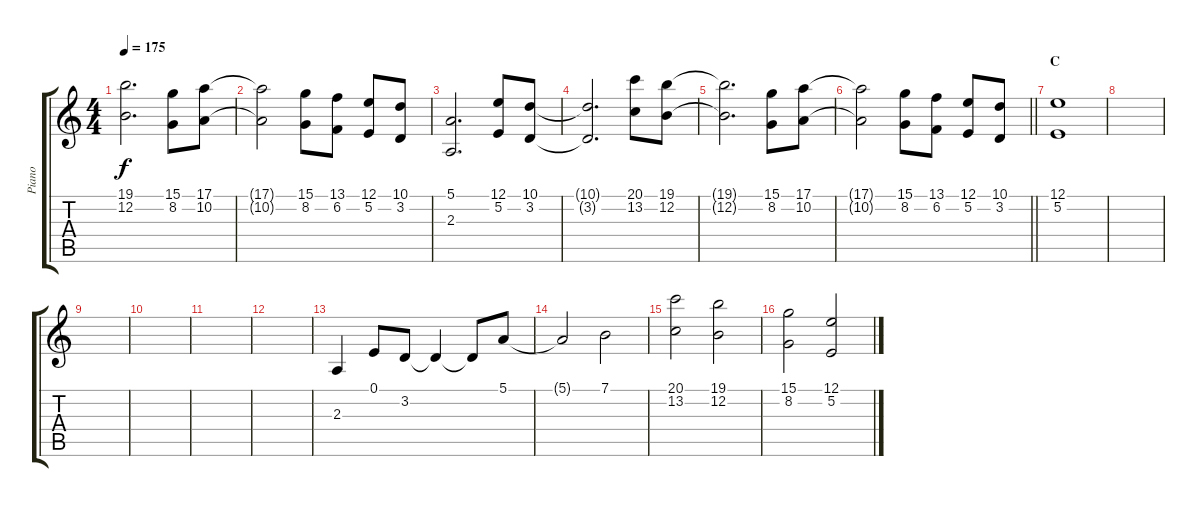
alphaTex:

\track ("Piano" "Piano") {instrument acousticgrandpiano}
\staff {score tabs}
\tuning (E4 B3 G3 D3 A2 E2) {hide}
\ts (4 4)
\tempo 175
\clef g2
\ks c
(19.1{t} 12.2{t}).2{d dy f} (15.1 8.2).8 (17.1 10.2).8 |
(17.1{t} 10.2{t}).2 (15.1 8.2).8 (13.1 6.2).8 (12.1 5.2).8 (10.1 3.2).8 |
(5.1 2.3).2{d} (12.1 5.2).8 (10.1 3.2).8 |
(10.1{t} 3.2{t}).2{d} (20.1 13.2).8 (19.1 12.2).8 |
(19.1{t} 12.2{t}).2{d} (15.1 8.2).8 (17.1 10.2).8 |
\barLineRight lightlight
(17.1{t} 10.2{t}).2 (15.1 8.2).8 (13.1 6.2).8 (12.1 5.2).8 (10.1 3.2).8 |
\section ("" "C")
(12.1 5.2).1 |
|
|
|
|
|
2.3.4 0.1.8 3.2.8 3.2{t}.4 3.2{t}.8 5.1.8 |
5.1{t}.2 7.1.2 |
(20.1 13.2).2 (19.1 12.2).2 |
(15.1 8.2).2 (12.1 5.2).2
